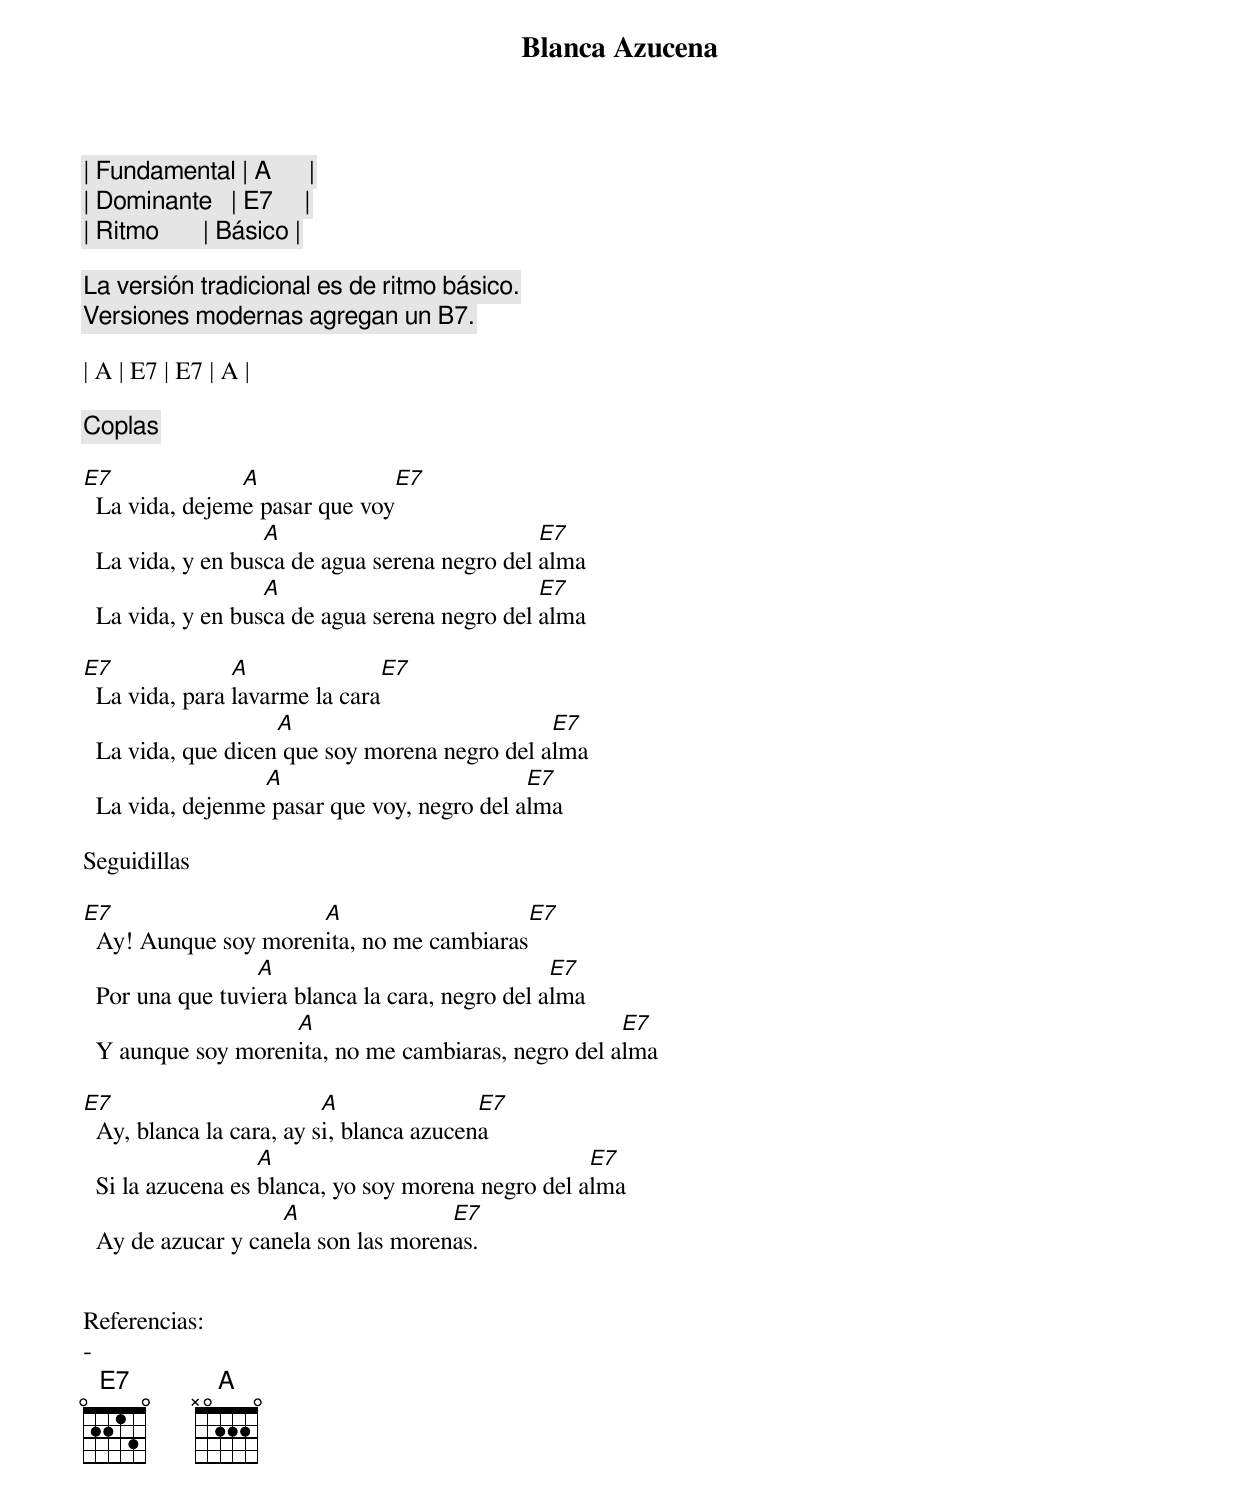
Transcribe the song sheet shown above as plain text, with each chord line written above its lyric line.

Blanca Azucena

| Fundamental | A      |
| Dominante   | E7     |
| Ritmo       | Básico |

La versión tradicional es de ritmo básico.
Versiones modernas agregan un B7.

| A | E7 | E7 | A |

Coplas

E7              A               E7
  La vida, dejeme pasar que voy
                   A                           E7
  La vida, y en busca de agua serena negro del alma
                   A                           E7
  La vida, y en busca de agua serena negro del alma

E7              A               E7
  La vida, para lavarme la cara
                    A                          E7
  La vida, que dicen que soy morena negro del alma
                  A                          E7
  La vida, dejenme pasar que voy, negro del alma

Seguidillas

E7                    A                    E7
  Ay! Aunque soy morenita, no me cambiaras
                  A                              E7
  Por una que tuviera blanca la cara, negro del alma
                    A                                E7
  Y aunque soy morenita, no me cambiaras, negro del alma

E7                        A               E7
  Ay, blanca la cara, ay si, blanca azucena
                   A                                E7
  Si la azucena es blanca, yo soy morena negro del alma
                    A                E7
  Ay de azucar y canela son las morenas.


Referencias:
-
